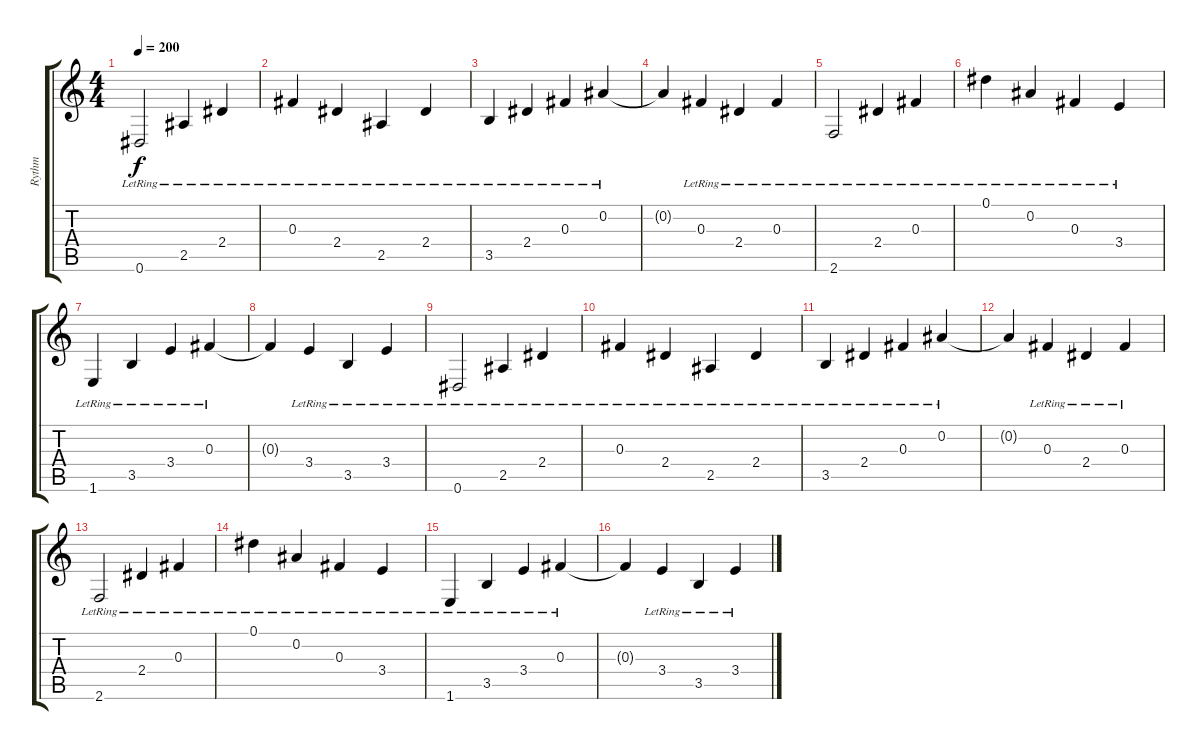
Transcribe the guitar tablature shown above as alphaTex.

\track ("Rythm" "Rythm") {instrument overdrivenguitar}
\staff {score tabs}
\tuning (Eb4 Bb3 Gb3 Db3 Ab2 Eb2) {hide}
\ts (4 4)
\tempo 200
\clef g2
\ks c
0.6{lr}.2{dy f instrument acousticguitarsteel} 2.5{lr}.4 2.4{lr}.4 |
0.3{lr}.4 2.4{lr}.4 2.5{lr}.4 2.4{lr}.4 |
3.5{lr}.4 2.4{lr}.4 0.3{lr}.4 0.2{lr}.4 |
0.2{t}.4 0.3{lr}.4 2.4{lr}.4 0.3{lr}.4 |
2.6{lr}.2 2.4{lr}.4 0.3{lr}.4 |
0.1{lr}.4 0.2{lr}.4 0.3{lr}.4 3.4{lr}.4 |
1.6{lr}.4 3.5{lr}.4 3.4{lr}.4 0.3{lr}.4 |
0.3{t}.4 3.4{lr}.4 3.5{lr}.4 3.4{lr}.4 |
0.6{lr}.2{instrument acousticguitarsteel} 2.5{lr}.4 2.4{lr}.4 |
0.3{lr}.4 2.4{lr}.4 2.5{lr}.4 2.4{lr}.4 |
3.5{lr}.4 2.4{lr}.4 0.3{lr}.4 0.2{lr}.4 |
0.2{t}.4 0.3{lr}.4 2.4{lr}.4 0.3{lr}.4 |
2.6{lr}.2 2.4{lr}.4 0.3{lr}.4 |
0.1{lr}.4 0.2{lr}.4 0.3{lr}.4 3.4{lr}.4 |
1.6{lr}.4 3.5{lr}.4 3.4{lr}.4 0.3{lr}.4 |
0.3{t}.4 3.4{lr}.4 3.5{lr}.4 3.4{lr}.4
